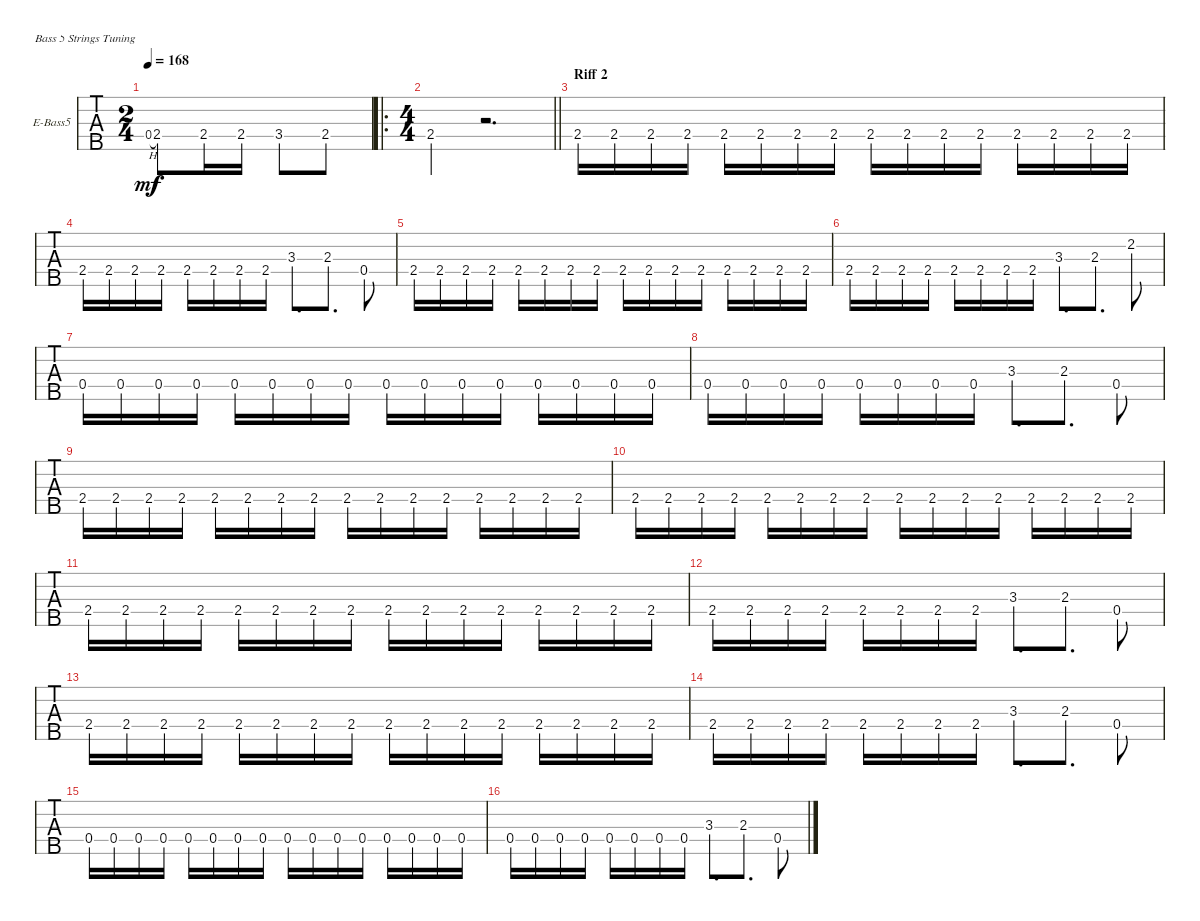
\bracketExtendMode groupsimilarinstruments
\firstSystemTrackNameOrientation horizontal
\otherSystemsTrackNameOrientation horizontal
\track ("Bass" "E-Bass5") {instrument slapbass2}
\staff {tabs}
\tuning (G2 D2 A1 E1 B0)
\ts (2 4)
\beaming (8 2 2)
\tempo 168
\clef f4
\ks c
0.4{h}.8{gr onbeat dy mf} 2.4.8{dy f} 2.4.16 2.4.16 3.4.8 2.4.8 |
\ro
\ts (4 4)
\beaming (8 2 2 2 2)
\barLineRight lightlight
2.4{st}.4 r.2{d} |
\section ("" "Riff 2")
2.4.16 2.4.16 2.4.16 2.4.16 2.4.16 2.4.16 2.4.16 2.4.16 2.4.16 2.4.16 2.4.16 2.4.16 2.4.16 2.4.16 2.4.16 2.4.16 |
2.4.16 2.4.16 2.4.16 2.4.16 2.4.16 2.4.16 2.4.16 2.4.16 3.3.8{d} 2.3.8{d} 0.4.8 |
2.4.16 2.4.16 2.4.16 2.4.16 2.4.16 2.4.16 2.4.16 2.4.16 2.4.16 2.4.16 2.4.16 2.4.16 2.4.16 2.4.16 2.4.16 2.4.16 |
2.4.16 2.4.16 2.4.16 2.4.16 2.4.16 2.4.16 2.4.16 2.4.16 3.3.8{d} 2.3.8{d} 2.2.8 |
0.4.16 0.4.16 0.4.16 0.4.16 0.4.16 0.4.16 0.4.16 0.4.16 0.4.16 0.4.16 0.4.16 0.4.16 0.4.16 0.4.16 0.4.16 0.4.16 |
0.4.16 0.4.16 0.4.16 0.4.16 0.4.16 0.4.16 0.4.16 0.4.16 3.3.8{d} 2.3.8{d} 0.4.8 |
2.4.16 2.4.16 2.4.16 2.4.16 2.4.16 2.4.16 2.4.16 2.4.16 2.4.16 2.4.16 2.4.16 2.4.16 2.4.16 2.4.16 2.4.16 2.4.16 |
2.4.16 2.4.16 2.4.16 2.4.16 2.4.16 2.4.16 2.4.16 2.4.16 2.4.16 2.4.16 2.4.16 2.4.16 2.4.16 2.4.16 2.4.16 2.4.16 |
2.4.16 2.4.16 2.4.16 2.4.16 2.4.16 2.4.16 2.4.16 2.4.16 2.4.16 2.4.16 2.4.16 2.4.16 2.4.16 2.4.16 2.4.16 2.4.16 |
2.4.16 2.4.16 2.4.16 2.4.16 2.4.16 2.4.16 2.4.16 2.4.16 3.3.8{d} 2.3.8{d} 0.4.8 |
2.4.16 2.4.16 2.4.16 2.4.16 2.4.16 2.4.16 2.4.16 2.4.16 2.4.16 2.4.16 2.4.16 2.4.16 2.4.16 2.4.16 2.4.16 2.4.16 |
2.4.16 2.4.16 2.4.16 2.4.16 2.4.16 2.4.16 2.4.16 2.4.16 3.3.8{d} 2.3.8{d} 0.4.8 |
0.4.16 0.4.16 0.4.16 0.4.16 0.4.16 0.4.16 0.4.16 0.4.16 0.4.16 0.4.16 0.4.16 0.4.16 0.4.16 0.4.16 0.4.16 0.4.16 |
0.4.16 0.4.16 0.4.16 0.4.16 0.4.16 0.4.16 0.4.16 0.4.16 3.3.8{d} 2.3.8{d} 0.4.8
